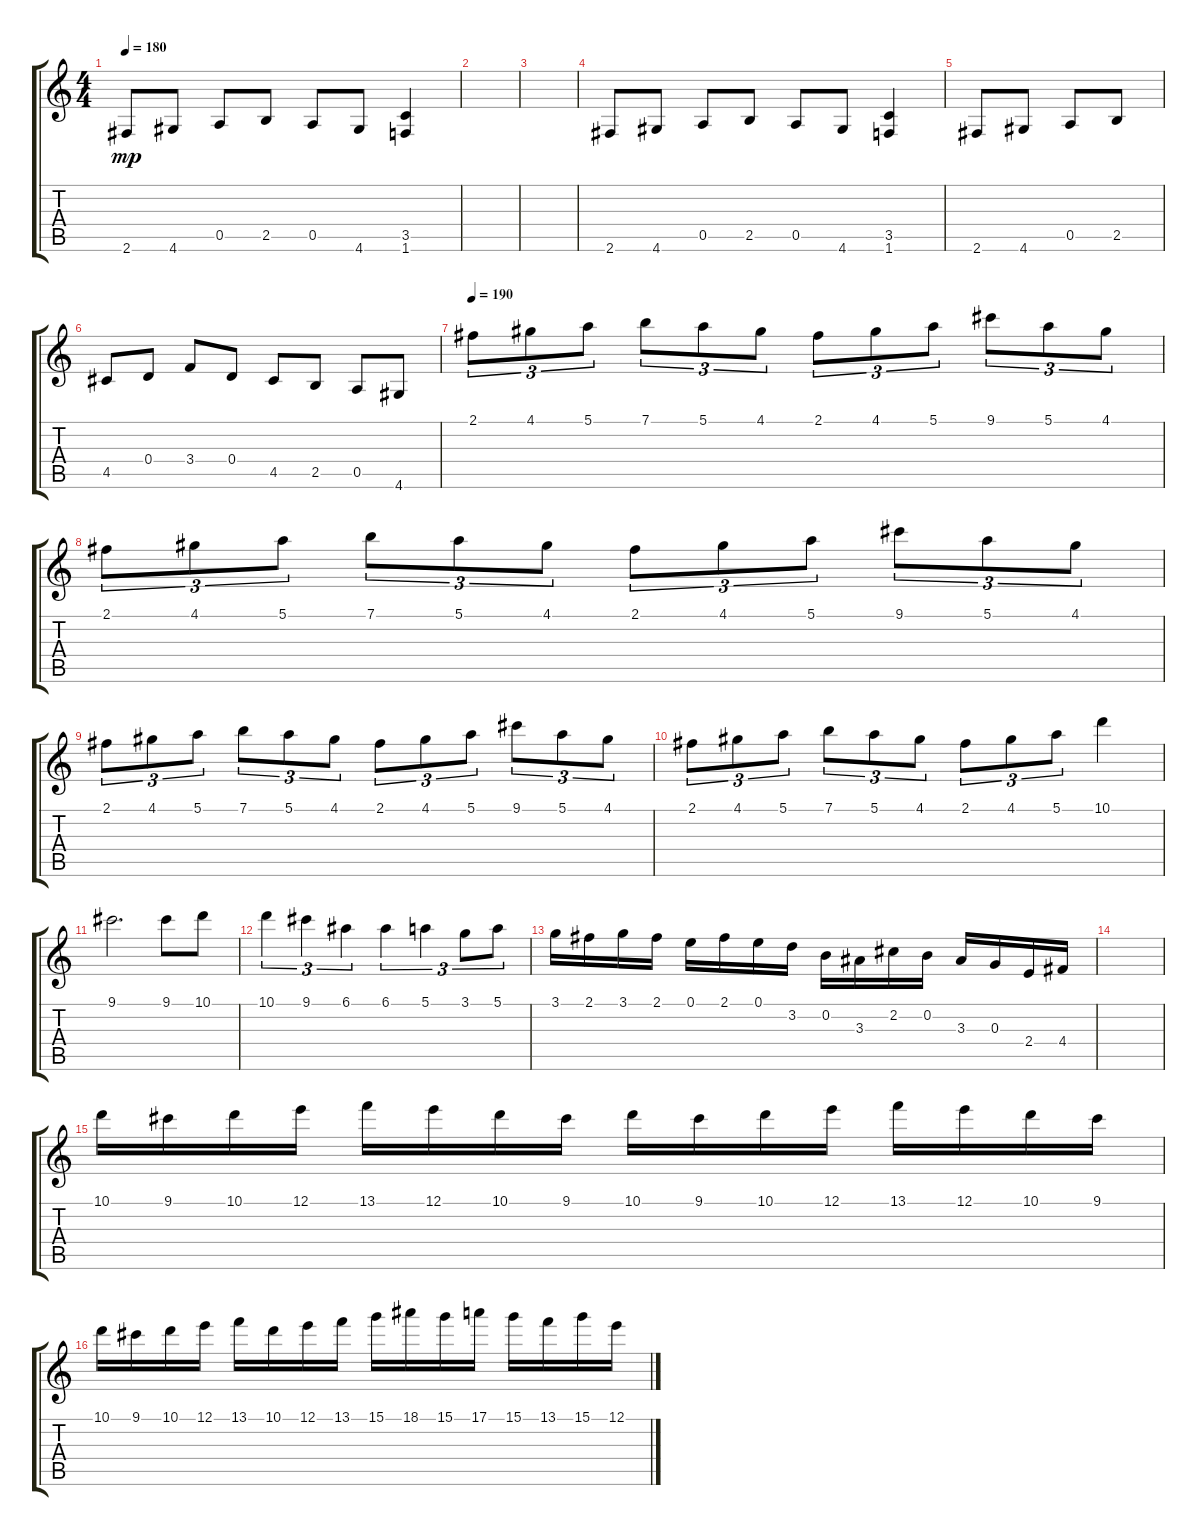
\track "" {instrument overdrivenguitar}
\staff {score tabs}
\tuning (E4 B3 G3 D3 A2 E2) {hide}
\ts (4 4)
\tempo 180
\clef g2
\ks c
2.6.8{dy mp} 4.6.8 0.5.8 2.5.8 0.5.8 4.6.8 (3.5 1.6).4 |
|
|
2.6.8 4.6.8 0.5.8 2.5.8 0.5.8 4.6.8 (3.5 1.6).4 |
2.6.8 4.6.8 0.5.8 2.5.8 |
4.5.8 0.4.8 3.4.8 0.4.8 4.5.8 2.5.8 0.5.8 4.6.8 |
\tempo 190
2.1.8{tu (3 2)} 4.1.8{tu (3 2)} 5.1.8{tu (3 2)} 7.1.8{tu (3 2)} 5.1.8{tu (3 2)} 4.1.8{tu (3 2)} 2.1.8{tu (3 2)} 4.1.8{tu (3 2)} 5.1.8{tu (3 2)} 9.1.8{tu (3 2)} 5.1.8{tu (3 2)} 4.1.8{tu (3 2)} |
2.1.8{tu (3 2)} 4.1.8{tu (3 2)} 5.1.8{tu (3 2)} 7.1.8{tu (3 2)} 5.1.8{tu (3 2)} 4.1.8{tu (3 2)} 2.1.8{tu (3 2)} 4.1.8{tu (3 2)} 5.1.8{tu (3 2)} 9.1.8{tu (3 2)} 5.1.8{tu (3 2)} 4.1.8{tu (3 2)} |
2.1.8{tu (3 2)} 4.1.8{tu (3 2)} 5.1.8{tu (3 2)} 7.1.8{tu (3 2)} 5.1.8{tu (3 2)} 4.1.8{tu (3 2)} 2.1.8{tu (3 2)} 4.1.8{tu (3 2)} 5.1.8{tu (3 2)} 9.1.8{tu (3 2)} 5.1.8{tu (3 2)} 4.1.8{tu (3 2)} |
2.1.8{tu (3 2)} 4.1.8{tu (3 2)} 5.1.8{tu (3 2)} 7.1.8{tu (3 2)} 5.1.8{tu (3 2)} 4.1.8{tu (3 2)} 2.1.8{tu (3 2)} 4.1.8{tu (3 2)} 5.1.8{tu (3 2)} 10.1.4 |
9.1.2{d} 9.1.8 10.1.8 |
10.1.4{tu (3 2)} 9.1.4{tu (3 2)} 6.1.4{tu (3 2)} 6.1.4{tu (3 2)} 5.1.4{tu (3 2)} 3.1.8{tu (3 2)} 5.1.8{tu (3 2)} |
3.1.16 2.1.16 3.1.16 2.1.16 0.1.16 2.1.16 0.1.16 3.2.16 0.2.16 3.3.16 2.2.16 0.2.16 3.3.16 0.3.16 2.4.16 4.4.16 |
|
10.1.16 9.1.16 10.1.16 12.1.16 13.1.16 12.1.16 10.1.16 9.1.16 10.1.16 9.1.16 10.1.16 12.1.16 13.1.16 12.1.16 10.1.16 9.1.16 |
10.1.16 9.1.16 10.1.16 12.1.16 13.1.16 10.1.16 12.1.16 13.1.16 15.1.16 18.1.16 15.1.16 17.1.16 15.1.16 13.1.16 15.1.16 12.1.16
